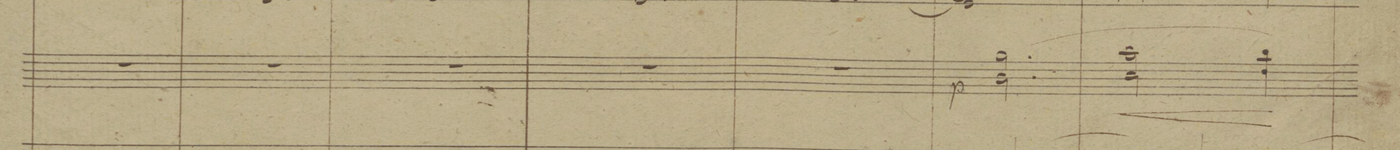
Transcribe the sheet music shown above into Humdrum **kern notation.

**kern	**dynam
*I"Clarinetti in B	*
*clefG2	*
*k[b-]	*
*M3/4	*
2.r	.
=8	=8
2.r	.
=9	=9
2.r	.
=10	=10
2.r	.
=11	=11
2.r	.
=12	=12
*2\right	*
(2.ff 2.a\	p
=13	=13
2gg 2b-\	<
*4\right	*
4aa 4cc\)	[[
=14	=14
*-	*-
